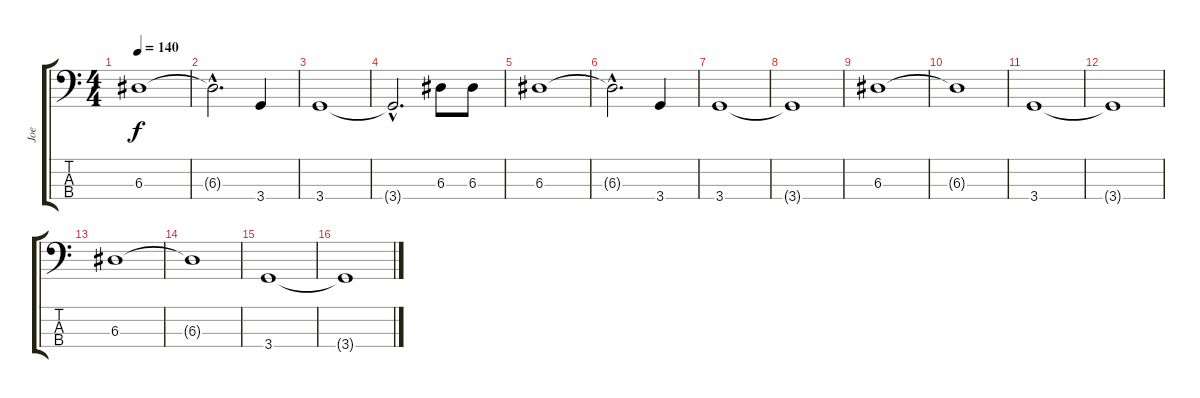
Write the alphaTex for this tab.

\track ("Joe" "Joe") {instrument electricbassfinger}
\staff {score tabs}
\tuning (G2 D2 A1 E1) {hide}
\ts (4 4)
\tempo 140
\clef f4
\ks c
6.3.1{dy f} |
6.3{hac t}.2{d} 3.4.4 |
3.4.1 |
3.4{hac t}.2{d} 6.3.8 6.3.8 |
6.3.1 |
6.3{hac t}.2{d} 3.4.4 |
3.4.1 |
3.4{t}.1 |
6.3.1 |
6.3{t}.1 |
3.4.1 |
3.4{t}.1 |
6.3.1 |
6.3{t}.1 |
3.4.1 |
3.4{t}.1
